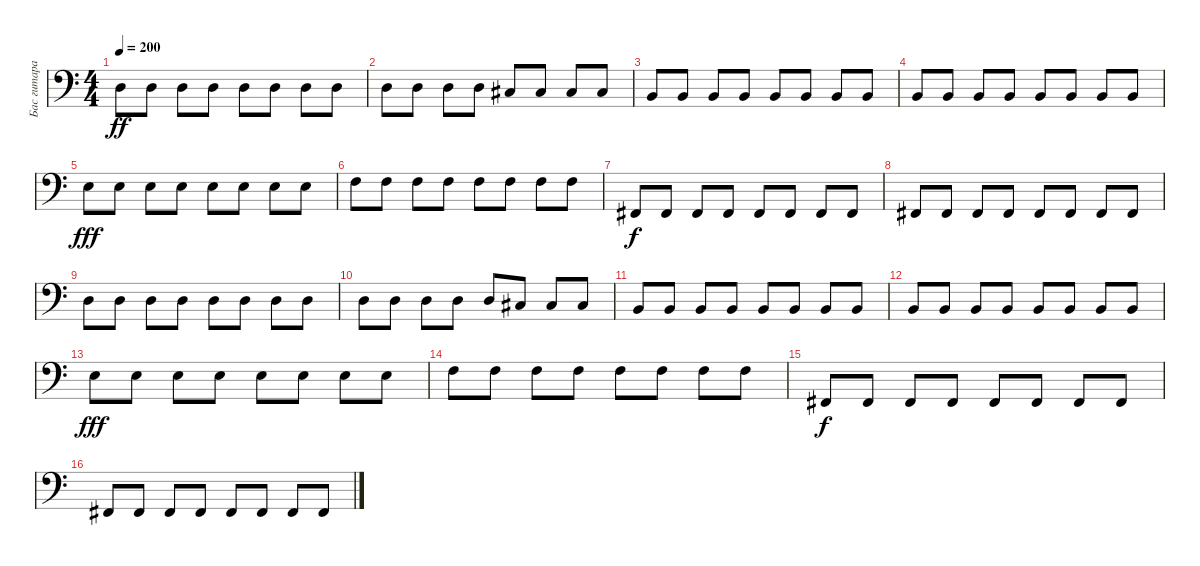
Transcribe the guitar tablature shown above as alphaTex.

\track ("Бас гитара" "Бас гитара") {instrument slapbass1}
\staff {score}
\tuning (G2 D2 A1 E1) {hide}
\ts (4 4)
\tempo 200
\clef f4
\ks c
0.2.8{dy ff} 0.2.8 0.2.8 0.2.8 0.2.8 0.2.8 0.2.8 0.2.8 |
0.2.8 0.2.8 0.2.8 0.2.8 4.3.8 4.3.8 4.3.8 4.3.8 |
2.3.8 2.3.8 2.3.8 2.3.8 2.3.8 2.3.8 2.3.8 2.3.8 |
2.3.8 2.3.8 2.3.8 2.3.8 2.3.8 2.3.8 2.3.8 2.3.8 |
2.2.8{dy fff} 2.2.8 2.2.8 2.2.8 2.2.8 2.2.8 2.2.8 2.2.8 |
3.2.8 3.2.8 3.2.8 3.2.8 3.2.8 3.2.8 3.2.8 3.2.8 |
2.4.8{dy f} 2.4.8 2.4.8 2.4.8 2.4.8 2.4.8 2.4.8 2.4.8 |
2.4.8 2.4.8 2.4.8 2.4.8 2.4.8 2.4.8 2.4.8 2.4.8 |
0.2.8 0.2.8 0.2.8 0.2.8 0.2.8 0.2.8 0.2.8 0.2.8 |
0.2.8 0.2.8 0.2.8 0.2.8 0.2.8 4.3.8 4.3.8 4.3.8 |
2.3.8 2.3.8 2.3.8 2.3.8 2.3.8 2.3.8 2.3.8 2.3.8 |
2.3.8 2.3.8 2.3.8 2.3.8 2.3.8 2.3.8 2.3.8 2.3.8 |
2.2.8{dy fff} 2.2.8 2.2.8 2.2.8 2.2.8 2.2.8 2.2.8 2.2.8 |
3.2.8 3.2.8 3.2.8 3.2.8 3.2.8 3.2.8 3.2.8 3.2.8 |
2.4.8{dy f} 2.4.8 2.4.8 2.4.8 2.4.8 2.4.8 2.4.8 2.4.8 |
2.4.8 2.4.8 2.4.8 2.4.8 2.4.8 2.4.8 2.4.8 2.4.8
